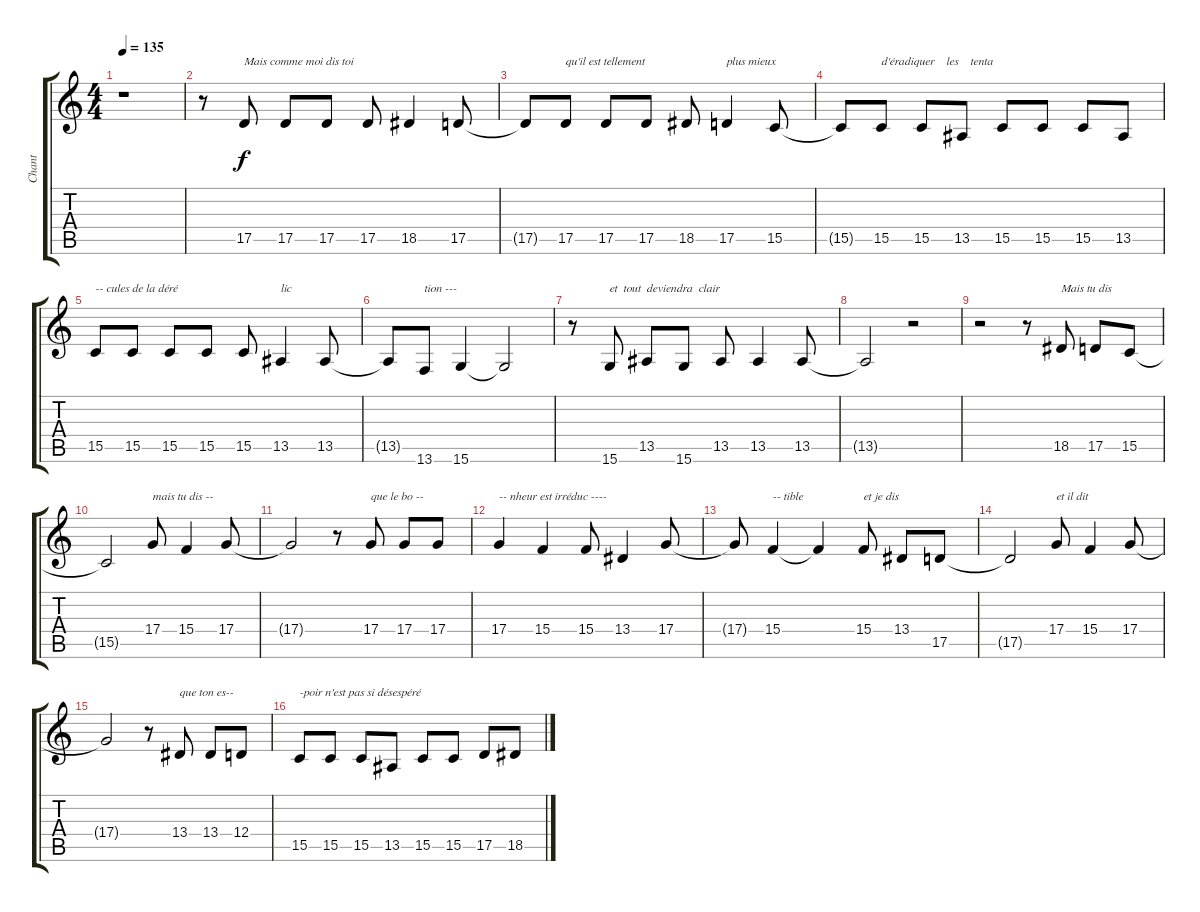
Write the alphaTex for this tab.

\track ("Chant" "Chant") {instrument lead6voice}
\staff {score tabs}
\tuning (E4 B3 G3 D3 A2 E2) {hide}
\ts (4 4)
\tempo 135
\clef g2
\ks c
r.1{dy f} |
r.8 17.5.8{txt "Mais comme moi dis toi"} 17.5.8 17.5.8 17.5.8 18.5.4 17.5.8 |
17.5{t}.8 17.5.8{txt "qu'il est tellement"} 17.5.8 17.5.8 18.5.8 17.5.4{txt "plus mieux"} 15.5.8 |
15.5{t}.8 15.5.8{txt "d'éradiquer    les    tenta"} 15.5.8 13.5.8 15.5.8 15.5.8 15.5.8 13.5.8 |
15.5.8{txt "-- cules de la déré"} 15.5.8 15.5.8 15.5.8 15.5.8 13.5.4{txt "lic"} 13.5.8 |
13.5{t}.8 13.6.8{txt "tion ---"} 15.6.4 15.6{t}.2 |
r.8 15.6.8{txt "et  tout  deviendra  clair"} 13.5.8 15.6.8 13.5.8 13.5.4 13.5.8 |
13.5{t}.2 r.2 |
r.2 r.8 18.5.8{txt "Mais tu dis"} 17.5.8 15.5.8 |
15.5{t}.2 17.4.8{txt "mais tu dis --"} 15.4.4 17.4.8 |
17.4{t}.2 r.8 17.4.8{txt "que le bo --"} 17.4.8 17.4.8 |
17.4.4{txt "-- nheur est irréduc ----"} 15.4.4 15.4.8 13.4.4 17.4.8 |
17.4{t}.8 15.4.4{txt "-- tible"} 15.4{t}.4 15.4.8{txt "et je dis"} 13.4.8 17.5.8 |
17.5{t}.2 17.4.8{txt "et il dit"} 15.4.4 17.4.8 |
17.4{t}.2 r.8 13.4.8{txt "que ton es--"} 13.4.8 12.4.8 |
15.5.8{txt "-poir n'est pas si désespéré"} 15.5.8 15.5.8 13.5.8 15.5.8 15.5.8 17.5.8 18.5.8
